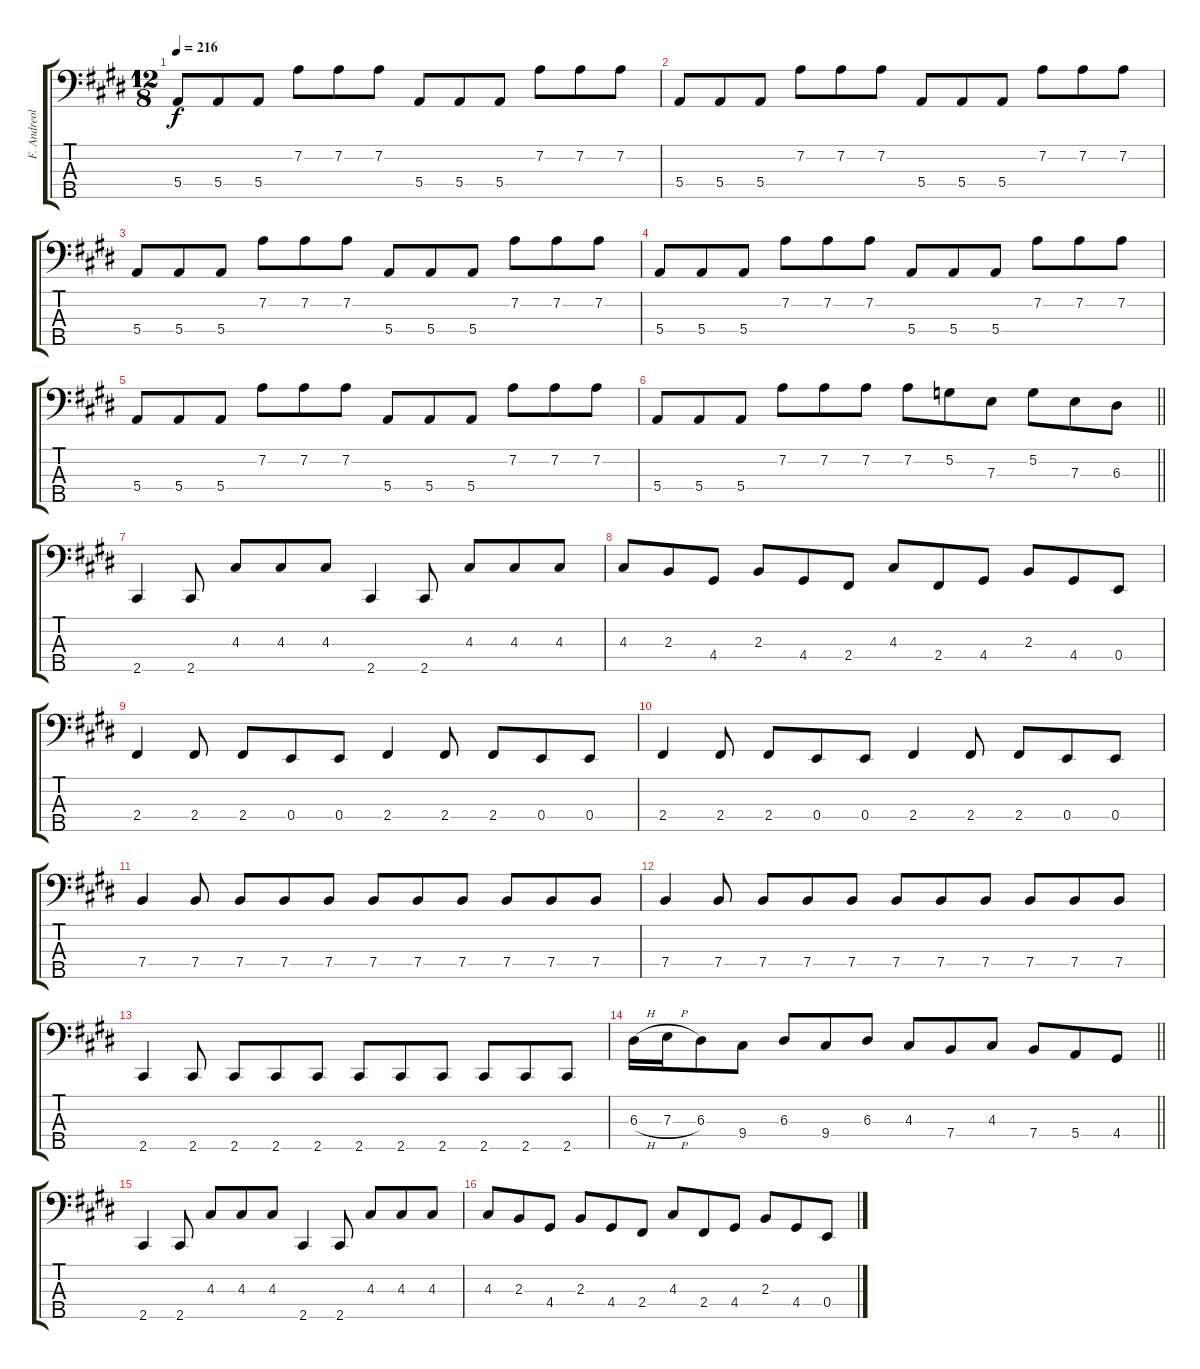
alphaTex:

\track ("F. Andreoli" "F. Andreol") {instrument electricbassfinger}
\staff {score tabs}
\tuning (G2 D2 A1 E1 B0) {hide}
\ts (12 8)
\tempo 216
\clef f4
\ks e
5.4.8{dy f} 5.4.8 5.4.8 7.2.8 7.2.8 7.2.8 5.4.8 5.4.8 5.4.8 7.2.8 7.2.8 7.2.8 |
5.4.8 5.4.8 5.4.8 7.2.8 7.2.8 7.2.8 5.4.8 5.4.8 5.4.8 7.2.8 7.2.8 7.2.8 |
5.4.8 5.4.8 5.4.8 7.2.8 7.2.8 7.2.8 5.4.8 5.4.8 5.4.8 7.2.8 7.2.8 7.2.8 |
5.4.8 5.4.8 5.4.8 7.2.8 7.2.8 7.2.8 5.4.8 5.4.8 5.4.8 7.2.8 7.2.8 7.2.8 |
5.4.8 5.4.8 5.4.8 7.2.8 7.2.8 7.2.8 5.4.8 5.4.8 5.4.8 7.2.8 7.2.8 7.2.8 |
\barLineRight lightlight
5.4.8 5.4.8 5.4.8 7.2.8 7.2.8 7.2.8 7.2.8 5.2.8 7.3.8 5.2.8 7.3.8 6.3.8 |
2.5.4 2.5.8 4.3.8 4.3.8 4.3.8 2.5.4 2.5.8 4.3.8 4.3.8 4.3.8 |
4.3.8 2.3.8 4.4.8 2.3.8 4.4.8 2.4.8 4.3.8 2.4.8 4.4.8 2.3.8 4.4.8 0.4.8 |
2.4.4 2.4.8 2.4.8 0.4.8 0.4.8 2.4.4 2.4.8 2.4.8 0.4.8 0.4.8 |
2.4.4 2.4.8 2.4.8 0.4.8 0.4.8 2.4.4 2.4.8 2.4.8 0.4.8 0.4.8 |
7.4.4 7.4.8 7.4.8 7.4.8 7.4.8 7.4.8 7.4.8 7.4.8 7.4.8 7.4.8 7.4.8 |
7.4.4 7.4.8 7.4.8 7.4.8 7.4.8 7.4.8 7.4.8 7.4.8 7.4.8 7.4.8 7.4.8 |
2.5.4 2.5.8 2.5.8 2.5.8 2.5.8 2.5.8 2.5.8 2.5.8 2.5.8 2.5.8 2.5.8 |
\barLineRight lightlight
6.3{h}.16 7.3{h}.16 6.3.8 9.4.8 6.3.8 9.4.8 6.3.8 4.3.8 7.4.8 4.3.8 7.4.8 5.4.8 4.4.8 |
2.5.4 2.5.8 4.3.8 4.3.8 4.3.8 2.5.4 2.5.8 4.3.8 4.3.8 4.3.8 |
4.3.8 2.3.8 4.4.8 2.3.8 4.4.8 2.4.8 4.3.8 2.4.8 4.4.8 2.3.8 4.4.8 0.4.8
